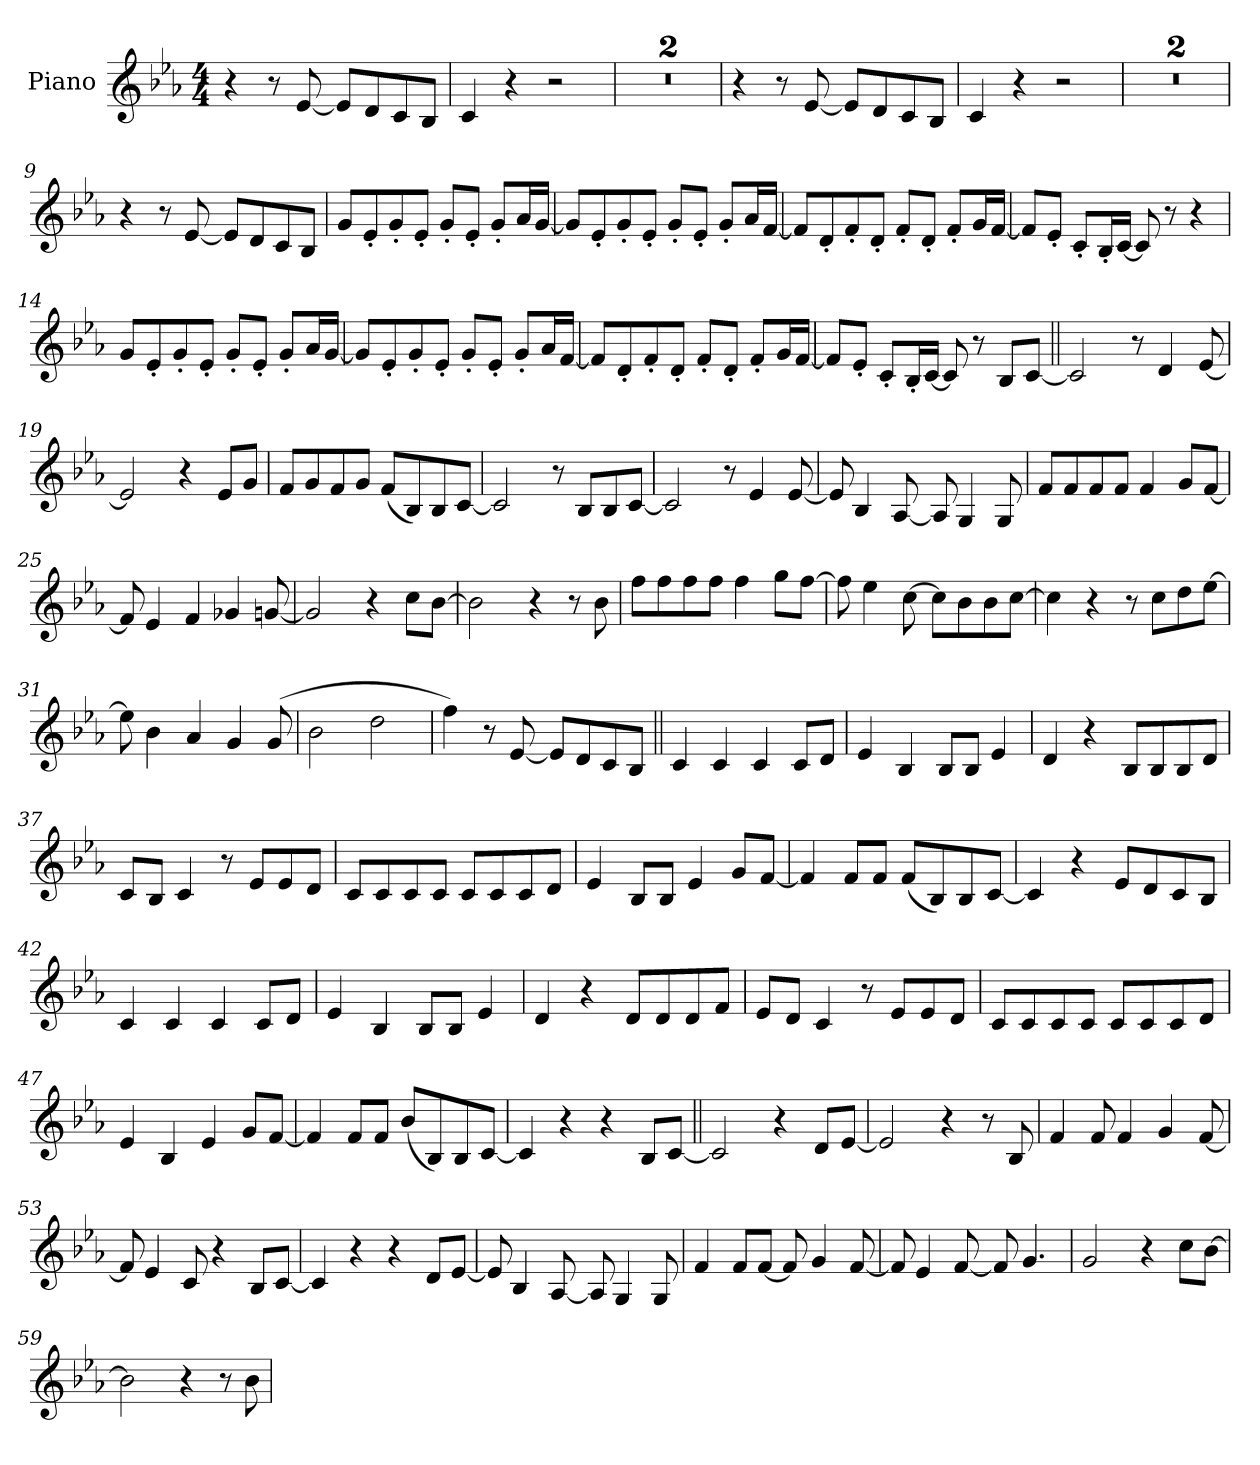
**kern
*part1
*staff1
*I"Piano
*I'Pno.
*clefG2
*k[b-e-a-]
*M4/4
*MM130
=1
4r
8r
[8e-
8e-L]
8d
8c
8B-J
=2
4c
4r
2r
=3
1r
=4
1r
=5
4r
8r
[8e-
8e-L]
8d
8c
8B-J
=6
4c
4r
2r
=7
1r
=8
1r
=9
4r
8r
[8e-
8e-L]
8d
8c
8B-J
=10
8gL
8e-'
8g'
8e-'J
8g'L
8e-'J
8g'L
16a-L
[16gJJ
=11
8gL]
8e-'
8g'
8e-'J
8g'L
8e-'J
8g'L
16a-L
[16fJJ
=12
8fL]
8d'
8f'
8d'J
8f'L
8d'J
8f'L
16gL
[16fJJ
=13
8fL]
8e-'J
8c'L
16B-'L
[16cJJ
8c]
8r
4r
=14
8gL
8e-'
8g'
8e-'J
8g'L
8e-'J
8g'L
16a-L
[16gJJ
=15
8gL]
8e-'
8g'
8e-'J
8g'L
8e-'J
8g'L
16a-L
[16fJJ
=16
8fL]
8d'
8f'
8d'J
8f'L
8d'J
8f'L
16gL
[16fJJ
=17
8fL]
8e-'J
8c'L
16B-'L
[16cJJ
8c]
8r
8B-L
[8cJ
=18||
2c]
8r
4d
[8e-
=19
2e-]
4r
8e-L
8gJ
=20
8fL
8g
8f
8gJ
(<8fL
8B-)
8B-
[8cJ
=21
2c]
8r
8B-L
8B-
[8cJ
=22
2c]
8r
4e-
[8e-
=23
8e-]
4B-
[8A-
8A-]
4G
8G
=24
8fL
8f
8f
8fJ
4f
8gL
[8fJ
=25
8f]
4e-
4f
4g-X
[8gn
=26
2g]
4r
8ccL
[8b-J
=27
2b-]
4r
8r
8b-
=28
8ffL
8ff
8ff
8ffJ
4ff
8ggL
[8ffJ
=29
8ff]
4ee-
[8cc
8ccL]
8b-
8b-
[8ccJ
=30
4cc]
4r
8r
8ccL
8dd
[8ee-J
=31
8ee-]
4b-
4a-
4g
(>8g
=32
2b-
2dd
=33
4ff)
8r
[8e-
8e-L]
8d
8c
8B-J
=34||
4c
4c
4c
8cL
8dJ
=35
4e-
4B-
8B-L
8B-J
4e-
=36
4d
4r
8B-L
8B-
8B-
8dJ
=37
8cL
8B-J
4c
8r
8e-L
8e-
8dJ
=38
8cL
8c
8c
8cJ
8cL
8c
8c
8dJ
=39
4e-
8B-L
8B-J
4e-
8gL
[8fJ
=40
4f]
8fL
8fJ
(<8fL
8B-)
8B-
[8cJ
=41
4c]
4r
8e-L
8d
8c
8B-J
=42
4c
4c
4c
8cL
8dJ
=43
4e-
4B-
8B-L
8B-J
4e-
=44
4d
4r
8dL
8d
8d
8fJ
=45
8e-L
8dJ
4c
8r
8e-L
8e-
8dJ
=46
8cL
8c
8c
8cJ
8cL
8c
8c
8dJ
=47
4e-
4B-
4e-
8gL
[8fJ
=48
4f]
8fL
8fJ
(<8b-L
8B-)
8B-
[8cJ
=49
4c]
4r
4r
8B-L
[8cJ
=50||
2c]
4r
8dL
[8e-J
=51
2e-]
4r
8r
8B-
=52
4f
8f
4f
4g
[8f
=53
8f]
4e-
8c
4r
8B-L
[8cJ
=54
4c]
4r
4r
8dL
[8e-J
=55
8e-]
4B-
[8A-
8A-]
4G
8G
=56
4f
8fL
[8fJ
8f]
4g
[8f
=57
8f]
4e-
[8f
8f]
4.g
=58
2g
4r
8ccL
[8b-J
=59
2b-]
4r
8r
8b-
=
*-
